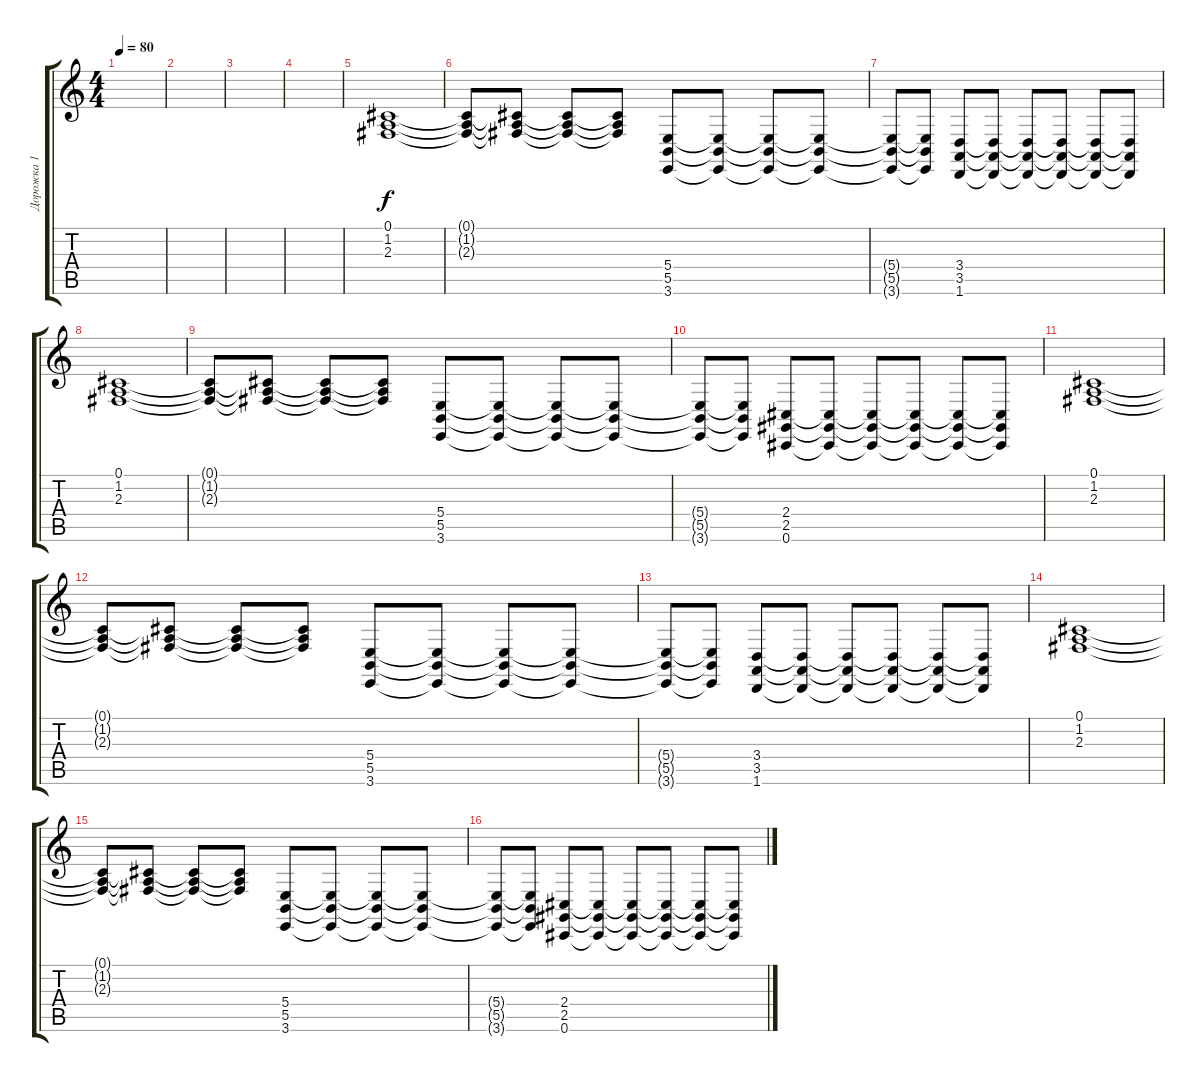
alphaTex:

\track ("Дорожка 1" "Дорожка 1") {instrument pad2warm}
\staff {score tabs}
\tuning (Db4 Ab3 E3 B2 Gb2 Db2) {hide}
\ts (4 4)
\tempo 80
\clef g2
\ks c
|
|
|
|
(0.1 1.2 2.3).1 |
(0.1{t} 1.2{t} 2.3{t}).8 (0.1{t} 1.2{t} 2.3{t}).8 (0.1{t} 1.2{t} 2.3{t}).8 (0.1{t} 1.2{t} 2.3{t}).8 (5.4 5.5 3.6).8 (5.4{t} 5.5{t} 3.6{t}).8 (5.4{t} 5.5{t} 3.6{t}).8 (5.4{t} 5.5{t} 3.6{t}).8 |
(5.4{t} 5.5{t} 3.6{t}).8 (5.4{t} 5.5{t} 3.6{t}).8 (3.4 3.5 1.6).8 (3.4{t} 3.5{t} 1.6{t}).8 (3.4{t} 3.5{t} 1.6{t}).8 (3.4{t} 3.5{t} 1.6{t}).8 (3.4{t} 3.5{t} 1.6{t}).8 (3.4{t} 3.5{t} 1.6{t}).8 |
(0.1 1.2 2.3).1 |
(0.1{t} 1.2{t} 2.3{t}).8 (0.1{t} 1.2{t} 2.3{t}).8 (0.1{t} 1.2{t} 2.3{t}).8 (0.1{t} 1.2{t} 2.3{t}).8 (5.4 5.5 3.6).8 (5.4{t} 5.5{t} 3.6{t}).8 (5.4{t} 5.5{t} 3.6{t}).8 (5.4{t} 5.5{t} 3.6{t}).8 |
(5.4{t} 5.5{t} 3.6{t}).8 (5.4{t} 5.5{t} 3.6{t}).8 (2.4 2.5 0.6).8 (2.4{t} 2.5{t} 0.6{t}).8 (2.4{t} 2.5{t} 0.6{t}).8 (2.4{t} 2.5{t} 0.6{t}).8 (2.4{t} 2.5{t} 0.6{t}).8 (2.4{t} 2.5{t} 0.6{t}).8 |
(0.1 1.2 2.3).1 |
(0.1{t} 1.2{t} 2.3{t}).8 (0.1{t} 1.2{t} 2.3{t}).8 (0.1{t} 1.2{t} 2.3{t}).8 (0.1{t} 1.2{t} 2.3{t}).8 (5.4 5.5 3.6).8 (5.4{t} 5.5{t} 3.6{t}).8 (5.4{t} 5.5{t} 3.6{t}).8 (5.4{t} 5.5{t} 3.6{t}).8 |
(5.4{t} 5.5{t} 3.6{t}).8 (5.4{t} 5.5{t} 3.6{t}).8 (3.4 3.5 1.6).8 (3.4{t} 3.5{t} 1.6{t}).8 (3.4{t} 3.5{t} 1.6{t}).8 (3.4{t} 3.5{t} 1.6{t}).8 (3.4{t} 3.5{t} 1.6{t}).8 (3.4{t} 3.5{t} 1.6{t}).8 |
(0.1 1.2 2.3).1 |
(0.1{t} 1.2{t} 2.3{t}).8 (0.1{t} 1.2{t} 2.3{t}).8 (0.1{t} 1.2{t} 2.3{t}).8 (0.1{t} 1.2{t} 2.3{t}).8 (5.4 5.5 3.6).8 (5.4{t} 5.5{t} 3.6{t}).8 (5.4{t} 5.5{t} 3.6{t}).8 (5.4{t} 5.5{t} 3.6{t}).8 |
(5.4{t} 5.5{t} 3.6{t}).8 (5.4{t} 5.5{t} 3.6{t}).8 (2.4 2.5 0.6).8 (2.4{t} 2.5{t} 0.6{t}).8 (2.4{t} 2.5{t} 0.6{t}).8 (2.4{t} 2.5{t} 0.6{t}).8 (2.4{t} 2.5{t} 0.6{t}).8 (2.4{t} 2.5{t} 0.6{t}).8
